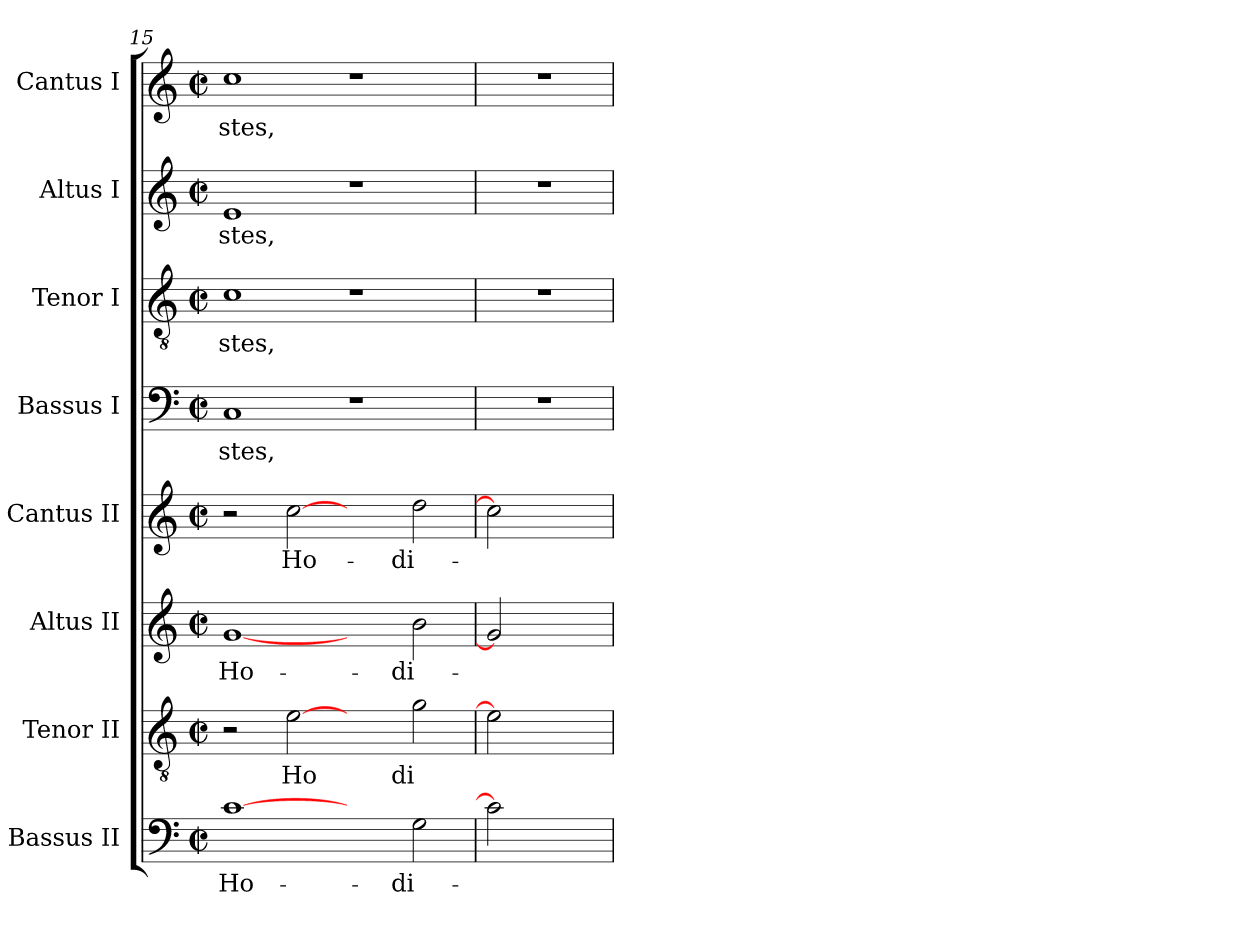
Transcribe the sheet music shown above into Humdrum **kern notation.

**kern	**text	**kern	**text	**kern	**text	**kern	**text	**kern	**text	**kern	**text	**kern	**text	**kern	**text
*part8	*part8	*part7	*part7	*part6	*part6	*part5	*part5	*part4	*part4	*part3	*part3	*part2	*part2	*part1	*part1
*staff8	*staff8	*staff7	*staff7	*staff6	*staff6	*staff5	*staff5	*staff4	*staff4	*staff3	*staff3	*staff2	*staff2	*staff1	*staff1
*I"Bassus II	*	*I"Tenor II	*	*I"Altus II	*	*I"Cantus II	*	*I"Bassus I	*	*I"Tenor I	*	*I"Altus I	*	*I"Cantus I	*
*clefF4	*	*clefGv2	*	*clefG2	*	*clefG2	*	*clefF4	*	*clefGv2	*	*clefG2	*	*clefG2	*
*M2/2	*	*M2/2	*	*M2/2	*	*M2/2	*	*M2/2	*	*M2/2	*	*M2/2	*	*M2/2	*
*met(c|)	*	*met(c|)	*	*met(c|)	*	*met(c|)	*	*met(c|)	*	*met(c|)	*	*met(c|)	*	*met(c|)	*
=15	=15	=15	=15	=15	=15	=15	=15	=15	=15	=15	=15	=15	=15	=15	=15
!	!LO:LY:b:cj	!	!	!	!LO:LY:b:cj	!	!	!	!LO:LY:b:cj	!	!LO:LY:b:cj	!	!LO:LY:b:cj	!	!LO:LY:b:cj
[1c	Ho-	2r	.	[1g	Ho-	2r	.	1C	stes,	1c	stes,	1e	stes,	1cc	-stes,
!	!	!	!LO:LY:b:cj	!	!	!	!LO:LY:b:cj	!	!	!	!	!	!	!	!
.	.	[2e	Ho	.	.	[2cc	Ho-	.	.	.	.	.	.	.	.
2ryy	.	2ryy	.	2ryy	.	2ryy	.	1r	.	1r	.	1r	.	1r	.
!	!LO:LY:b:cj	!	!LO:LY:b:cj	!	!LO:LY:b:cj	!	!LO:LY:b:cj	!	!	!	!	!	!	!	!
2G\	-di-	2g\	di	2b\	-di-	2dd\	-di-	.	.	.	.	.	.	.	.
=16	=16	=16	=16	=16	=16	=16	=16	=16	=16	=16	=16	=16	=16	=16	=16
2c]	.	2e]	.	2g]	.	2cc]	.	1r	.	1r	.	1r	.	1r	.
2ryy	.	2ryy	.	2ryy	.	2ryy	.	.	.	.	.	.	.	.	.
=	=	=	=	=	=	=	=	=	=	=	=	=	=	=	=
*-	*-	*-	*-	*-	*-	*-	*-	*-	*-	*-	*-	*-	*-	*-	*-
